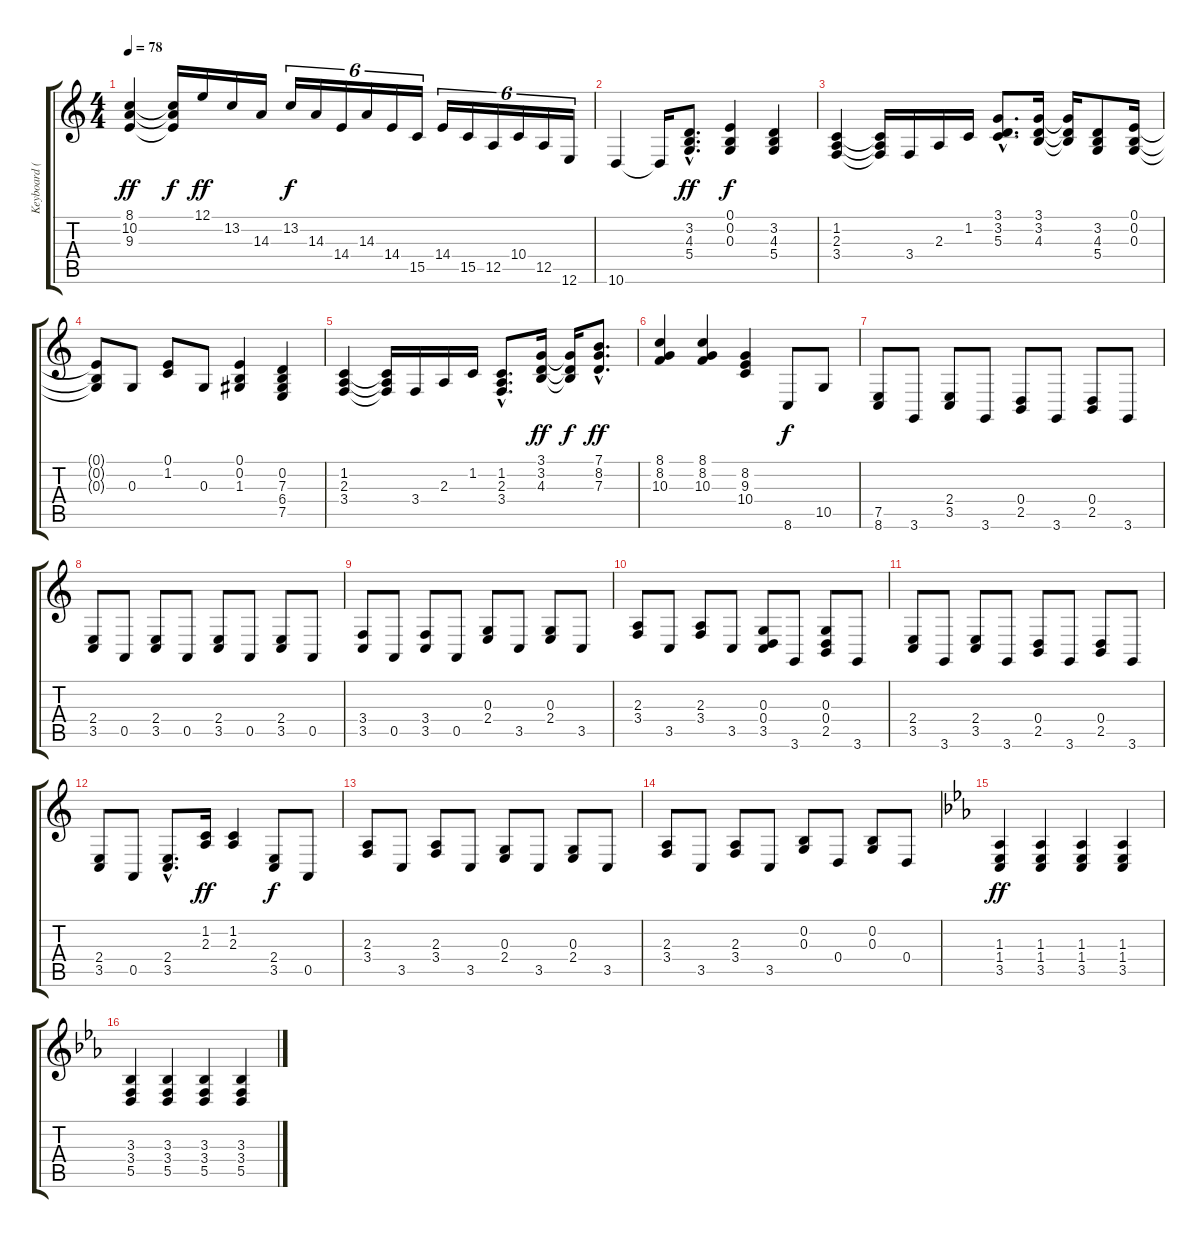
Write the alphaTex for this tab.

\track ("Keyboard (R)" "Keyboard (") {instrument acousticgrandpiano}
\staff {score tabs}
\tuning (E4 B3 G3 D3 A2 E2) {hide}
\ts (4 4)
\tempo 78
\clef g2
\ks c
(8.1 10.2 9.3).4{dy ff} (8.1{t} 10.2{t} 9.3{t}).16{dy f} 12.1.16{dy ff} 13.2.16 14.3.16 13.2.16{tu (6 4) dy f} 14.3.16{tu (6 4)} 14.4.16{tu (6 4)} 14.3.16{tu (6 4)} 14.4.16{tu (6 4)} 15.5.16{tu (6 4)} 14.4.16{tu (6 4)} 15.5.16{tu (6 4)} 12.5.16{tu (6 4)} 10.4.16{tu (6 4)} 12.5.16{tu (6 4)} 12.6.16{tu (6 4)} |
10.6.4 10.6{t}.16 (3.2{hac} 4.3{hac} 5.4{hac}).8{d dy ff} (0.1 0.2 0.3).4{dy f} (3.2 4.3 5.4).4 |
(1.2 2.3 3.4).4 (1.2{t} 2.3{t} 3.4{t}).16 3.4.16 2.3.16 1.2.16 (3.1{hac} 3.2{hac} 5.3{hac}).8{d} (3.1 3.2 4.3).16 (3.1{t} 3.2{t} 4.3{t}).16 (3.2 4.3 5.4).8 (0.1 0.2 0.3).16 |
(0.1{t} 0.2{t} 0.3{t}).8 0.3.8 (0.1 1.2).8 0.3.8 (0.1 0.2 1.3).4 (0.2 7.3 6.4 7.5).4 |
(1.2 2.3 3.4).4 (1.2{t} 2.3{t} 3.4{t}).16 3.4.16 2.3.16 1.2.16 (1.2{hac} 2.3{hac} 3.4{hac}).8{d} (3.1 3.2 4.3).16{dy ff} (3.1{t} 3.2{t} 4.3{t}).16{dy f} (7.1{hac} 8.2{hac} 7.3{hac}).8{d dy ff} |
(8.1 8.2 10.3).4 (8.1 8.2 10.3).4 (8.2 9.3 10.4).4 8.6.8{dy f} 10.5.8 |
(7.5 8.6).8 3.6.8 (2.4 3.5).8 3.6.8 (0.4 2.5).8 3.6.8 (0.4 2.5).8 3.6.8 |
(2.4 3.5).8 0.5.8 (2.4 3.5).8 0.5.8 (2.4 3.5).8 0.5.8 (2.4 3.5).8 0.5.8 |
(3.4 3.5).8 0.5.8 (3.4 3.5).8 0.5.8 (0.3 2.4).8 3.5.8 (0.3 2.4).8 3.5.8 |
(2.3 3.4).8 3.5.8 (2.3 3.4).8 3.5.8 (0.3 0.4 3.5).8 3.6.8 (0.3 0.4 2.5).8 3.6.8 |
(2.4 3.5).8 3.6.8 (2.4 3.5).8 3.6.8 (0.4 2.5).8 3.6.8 (0.4 2.5).8 3.6.8 |
(2.4 3.5).8 0.5.8 (2.4{hac} 3.5{hac}).8{d} (1.2 2.3).16{dy ff} (1.2 2.3).4 (2.4 3.5).8{dy f} 0.5.8 |
(2.3 3.4).8 3.5.8 (2.3 3.4).8 3.5.8 (0.3 2.4).8 3.5.8 (0.3 2.4).8 3.5.8 |
(2.3 3.4).8 3.5.8 (2.3 3.4).8 3.5.8 (0.2 0.3).8 0.4.8 (0.2 0.3).8 0.4.8 |
\ks eb
(1.3 1.4 3.5).4{dy ff} (1.3 1.4 3.5).4 (1.3 1.4 3.5).4 (1.3 1.4 3.5).4 |
(3.3 3.4 5.5).4 (3.3 3.4 5.5).4 (3.3 3.4 5.5).4 (3.3 3.4 5.5).4
